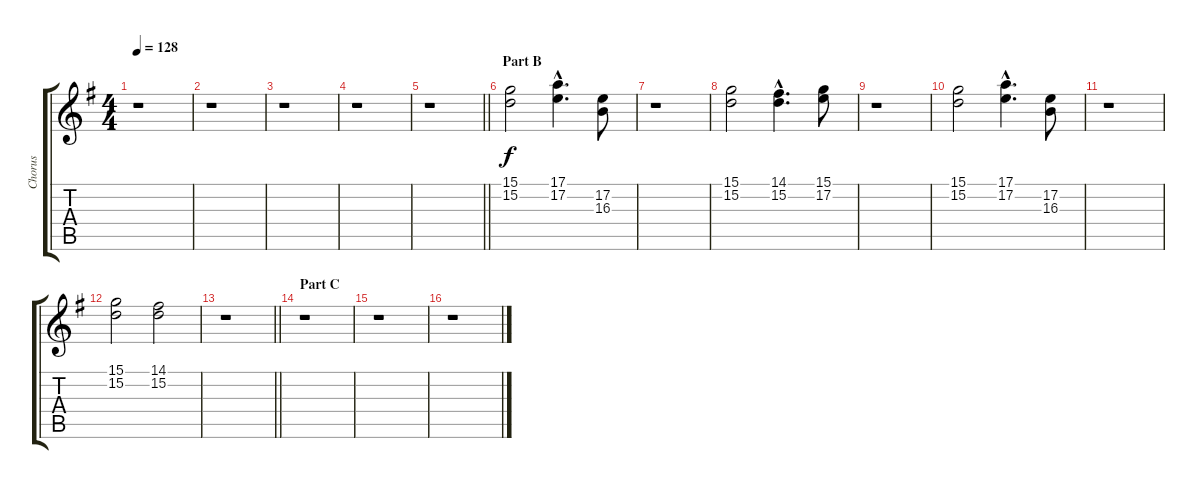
\track ("Chorus" "Chorus") {instrument trumpet}
\staff {score tabs}
\tuning (E4 B3 G3 D3 A2 E2) {hide}
\ts (4 4)
\tempo 128
\clef g2
\ks g
r.1{dy f} |
r.1 |
r.1 |
r.1 |
\barLineRight lightlight
r.1 |
\section ("" "Part B")
(15.1 15.2).2 (17.1{hac} 17.2{hac}).4{d} (17.2 16.3).8 |
r.1 |
(15.1 15.2).2 (14.1{hac} 15.2{hac}).4{d} (15.1 17.2).8 |
r.1 |
(15.1 15.2).2 (17.1{hac} 17.2{hac}).4{d} (17.2 16.3).8 |
r.1 |
(15.1 15.2).2 (14.1 15.2).2 |
\barLineRight lightlight
r.1 |
\section ("" "Part C")
r.1 |
r.1 |
r.1
